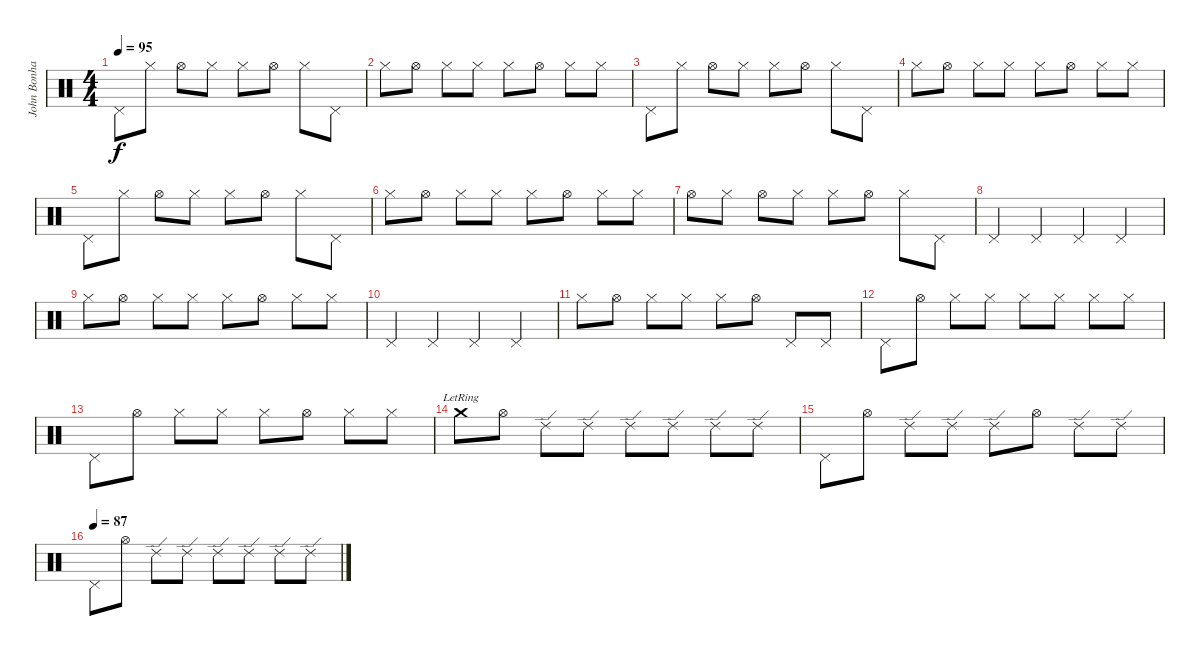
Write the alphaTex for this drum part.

\track ("John Bonham" "John Bonha") {instrument percussion}
\staff {score}
\articulation defaults
\ts (4 4)
\tempo 95
\clef neutral
\ks c "Pedal Hi-Hat (hit)".8{dy f} "Hi-Hat (closed)".8 "Hi-Hat (open)".8 "Hi-Hat (closed)".8 "Hi-Hat (closed)".8 "Hi-Hat (open)".8 "Hi-Hat (closed)".8 "Pedal Hi-Hat (hit)".8
|
"Hi-Hat (closed)".8 "Hi-Hat (open)".8 "Hi-Hat (closed)".8 "Hi-Hat (closed)".8 "Hi-Hat (closed)".8 "Hi-Hat (open)".8 "Hi-Hat (closed)".8 "Hi-Hat (closed)".8 |
"Pedal Hi-Hat (hit)".8 "Hi-Hat (closed)".8 "Hi-Hat (open)".8 "Hi-Hat (closed)".8 "Hi-Hat (closed)".8 "Hi-Hat (open)".8 "Hi-Hat (closed)".8 "Pedal Hi-Hat (hit)".8 |
"Hi-Hat (closed)".8 "Hi-Hat (open)".8 "Hi-Hat (closed)".8 "Hi-Hat (closed)".8 "Hi-Hat (closed)".8 "Hi-Hat (open)".8 "Hi-Hat (closed)".8 "Hi-Hat (closed)".8 |
"Pedal Hi-Hat (hit)".8 "Hi-Hat (closed)".8 "Hi-Hat (open)".8 "Hi-Hat (closed)".8 "Hi-Hat (closed)".8 "Hi-Hat (open)".8 "Hi-Hat (closed)".8 "Pedal Hi-Hat (hit)".8 |
"Hi-Hat (closed)".8 "Hi-Hat (open)".8 "Hi-Hat (closed)".8 "Hi-Hat (closed)".8 "Hi-Hat (closed)".8 "Hi-Hat (open)".8 "Hi-Hat (closed)".8 "Hi-Hat (closed)".8 |
"Hi-Hat (open)".8 "Hi-Hat (closed)".8 "Hi-Hat (open)".8 "Hi-Hat (closed)".8 "Hi-Hat (closed)".8 "Hi-Hat (open)".8 "Hi-Hat (closed)".8 "Pedal Hi-Hat (hit)".8 |
"Pedal Hi-Hat (hit)".4 "Pedal Hi-Hat (hit)".4 "Pedal Hi-Hat (hit)".4 "Pedal Hi-Hat (hit)".4 |
"Hi-Hat (closed)".8 "Hi-Hat (open)".8 "Hi-Hat (closed)".8 "Hi-Hat (closed)".8 "Hi-Hat (closed)".8 "Hi-Hat (open)".8 "Hi-Hat (closed)".8 "Hi-Hat (closed)".8 |
"Pedal Hi-Hat (hit)".4 "Pedal Hi-Hat (hit)".4 "Pedal Hi-Hat (hit)".4 "Pedal Hi-Hat (hit)".4 |
"Hi-Hat (closed)".8 "Hi-Hat (open)".8 "Hi-Hat (closed)".8 "Hi-Hat (closed)".8 "Hi-Hat (closed)".8 "Hi-Hat (open)".8 "Pedal Hi-Hat (hit)".8 "Pedal Hi-Hat (hit)".8 |
"Pedal Hi-Hat (hit)".8 "Hi-Hat (open)".8 "Hi-Hat (closed)".8 "Hi-Hat (closed)".8 "Hi-Hat (closed)".8 "Hi-Hat (closed)".8 "Hi-Hat (closed)".8 "Hi-Hat (closed)".8 |
"Pedal Hi-Hat (hit)".8 "Hi-Hat (open)".8 "Hi-Hat (closed)".8 "Hi-Hat (closed)".8 "Hi-Hat (closed)".8 "Hi-Hat (open)".8 "Hi-Hat (closed)".8 "Hi-Hat (closed)".8 |
"Crash medium (hit)"{lr}.8 "Hi-Hat (open)".8 "Ride (edge) 2".8 "Ride (edge) 2".8 "Ride (edge) 2".8 "Ride (edge) 2".8 "Ride (edge) 2".8 "Ride (edge) 2".8 |
"Pedal Hi-Hat (hit)".8 "Hi-Hat (open)".8 "Ride (edge) 2".8 "Ride (edge) 2".8 "Ride (edge) 2".8 "Hi-Hat (open)".8 "Ride (edge) 2".8 "Ride (edge) 2".8 |
\tempo (87)
"Pedal Hi-Hat (hit)".8 "Hi-Hat (open)".8 "Ride (edge) 2".8 "Ride (edge) 2".8 "Ride (edge) 2".8 "Ride (edge) 2".8 "Ride (edge) 2".8 "Ride (edge) 2".8
